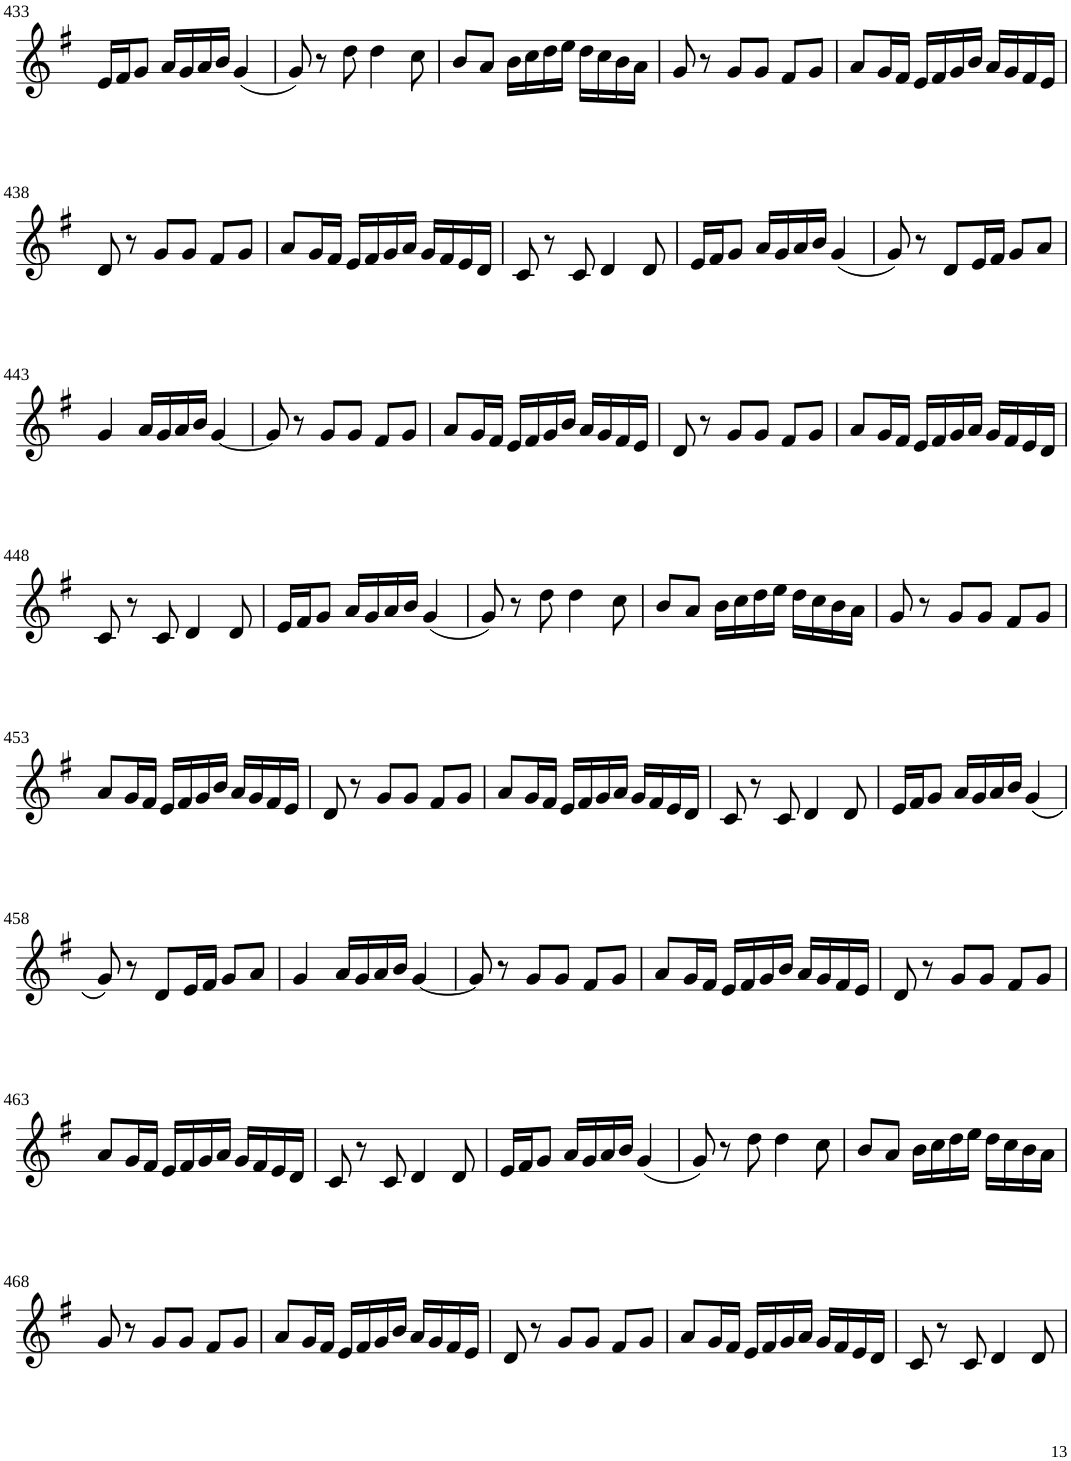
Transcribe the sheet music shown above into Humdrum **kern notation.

**kern
*part1
*staff1
*I"Violin
!!LO:PB:g=z
*clefG2
*k[f#]
*G:
*M3/4
=433
16e/LL
16f#/J
8g/J
16a/LL
16g/
16a/
16b/JJ
(4g/
=434
8g/)
8r
8dd\
4dd\
8cc\
=435
8b/L
8a/J
16b\LL
16cc\
16dd\
16ee\JJ
16dd\LL
16cc\
16b\
16a\JJ
=436
8g/
8r
8g/L
8g/J
8f#/L
8g/J
=437
8a/L
16g/L
16f#/JJ
16e/LL
16f#/
16g/
16b/JJ
16a/LL
16g/
16f#/
16e/JJ
!!LO:LB:g=z
=438
8d/
8r
8g/L
8g/J
8f#/L
8g/J
=439
8a/L
16g/L
16f#/JJ
16e/LL
16f#/
16g/
16a/JJ
16g/LL
16f#/
16e/
16d/JJ
=440
8c/
8r
8c/
4d/
8d/
=441
16e/LL
16f#/J
8g/J
16a/LL
16g/
16a/
16b/JJ
(4g/
=442
8g/)
8r
8d/L
16e/L
16f#/JJ
8g/L
8a/J
!!LO:LB:g=z
=443
4g/
16a/LL
16g/
16a/
16b/JJ
[4g/
=444
8g/]
8r
8g/L
8g/J
8f#/L
8g/J
=445
8a/L
16g/L
16f#/JJ
16e/LL
16f#/
16g/
16b/JJ
16a/LL
16g/
16f#/
16e/JJ
=446
8d/
8r
8g/L
8g/J
8f#/L
8g/J
=447
8a/L
16g/L
16f#/JJ
16e/LL
16f#/
16g/
16a/JJ
16g/LL
16f#/
16e/
16d/JJ
!!LO:LB:g=z
=448
8c/
8r
8c/
4d/
8d/
=449
16e/LL
16f#/J
8g/J
16a/LL
16g/
16a/
16b/JJ
(4g/
=450
8g/)
8r
8dd\
4dd\
8cc\
=451
8b/L
8a/J
16b\LL
16cc\
16dd\
16ee\JJ
16dd\LL
16cc\
16b\
16a\JJ
=452
8g/
8r
8g/L
8g/J
8f#/L
8g/J
!!LO:LB:g=z
=453
8a/L
16g/L
16f#/JJ
16e/LL
16f#/
16g/
16b/JJ
16a/LL
16g/
16f#/
16e/JJ
=454
8d/
8r
8g/L
8g/J
8f#/L
8g/J
=455
8a/L
16g/L
16f#/JJ
16e/LL
16f#/
16g/
16a/JJ
16g/LL
16f#/
16e/
16d/JJ
=456
8c/
8r
8c/
4d/
8d/
=457
16e/LL
16f#/J
8g/J
16a/LL
16g/
16a/
16b/JJ
(4g/
!!LO:LB:g=z
=458
8g/)
8r
8d/L
16e/L
16f#/JJ
8g/L
8a/J
=459
4g/
16a/LL
16g/
16a/
16b/JJ
[4g/
=460
8g/]
8r
8g/L
8g/J
8f#/L
8g/J
=461
8a/L
16g/L
16f#/JJ
16e/LL
16f#/
16g/
16b/JJ
16a/LL
16g/
16f#/
16e/JJ
=462
8d/
8r
8g/L
8g/J
8f#/L
8g/J
!!LO:LB:g=z
=463
8a/L
16g/L
16f#/JJ
16e/LL
16f#/
16g/
16a/JJ
16g/LL
16f#/
16e/
16d/JJ
=464
8c/
8r
8c/
4d/
8d/
=465
16e/LL
16f#/J
8g/J
16a/LL
16g/
16a/
16b/JJ
(4g/
=466
8g/)
8r
8dd\
4dd\
8cc\
=467
8b/L
8a/J
16b\LL
16cc\
16dd\
16ee\JJ
16dd\LL
16cc\
16b\
16a\JJ
!!LO:LB:g=z
=468
8g/
8r
8g/L
8g/J
8f#/L
8g/J
=469
8a/L
16g/L
16f#/JJ
16e/LL
16f#/
16g/
16b/JJ
16a/LL
16g/
16f#/
16e/JJ
=470
8d/
8r
8g/L
8g/J
8f#/L
8g/J
=471
8a/L
16g/L
16f#/JJ
16e/LL
16f#/
16g/
16a/JJ
16g/LL
16f#/
16e/
16d/JJ
=472
8c/
8r
8c/
4d/
8d/
=
*-
